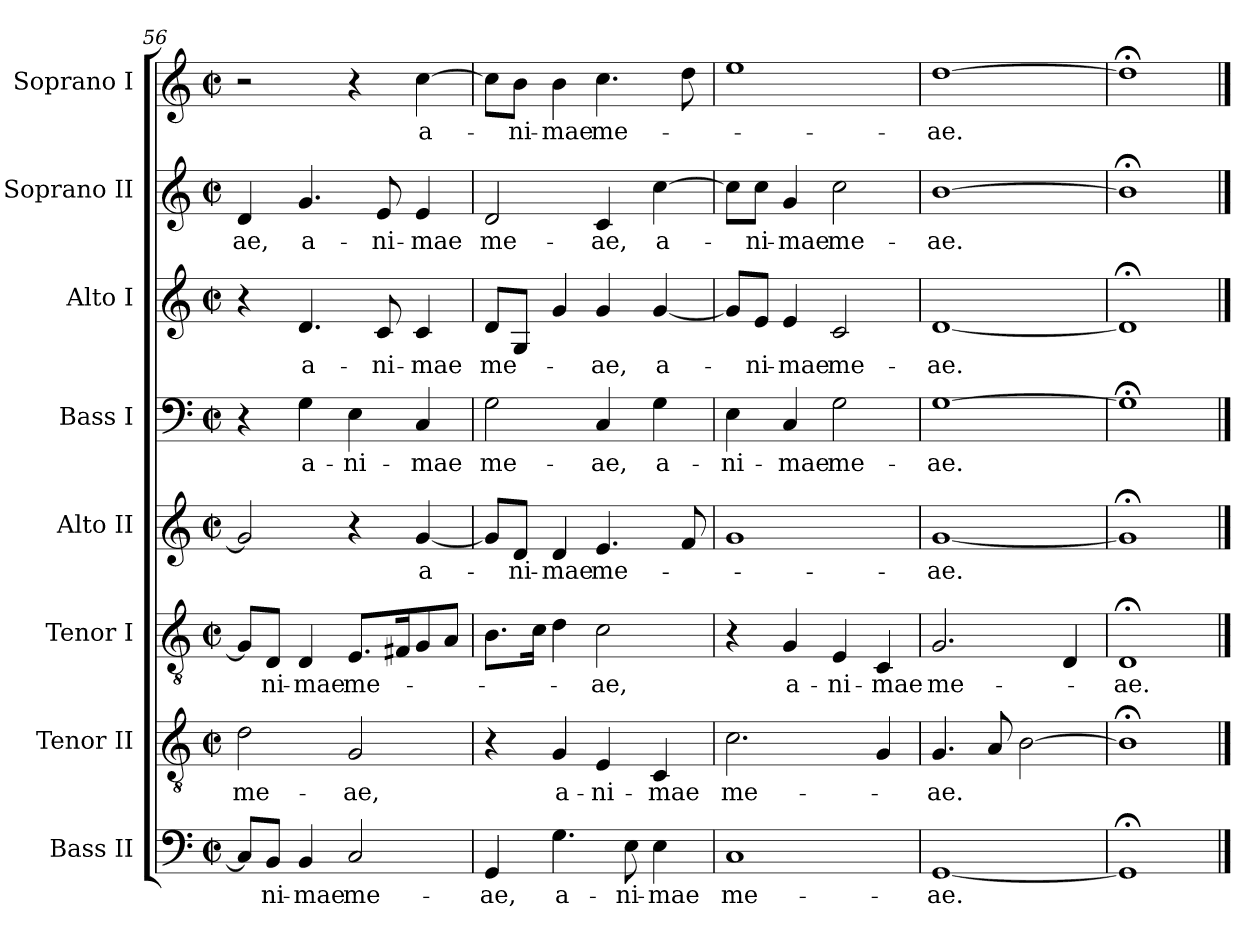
**kern	**text	**kern	**text	**kern	**text	**kern	**text	**kern	**text	**kern	**text	**kern	**text	**kern	**text
*part8	*part8	*part7	*part7	*part6	*part6	*part5	*part5	*part4	*part4	*part3	*part3	*part2	*part2	*part1	*part1
*staff8	*staff8	*staff7	*staff7	*staff6	*staff6	*staff5	*staff5	*staff4	*staff4	*staff3	*staff3	*staff2	*staff2	*staff1	*staff1
*I"Bass II	*	*I"Tenor II	*	*I"Tenor I	*	*I"Alto II	*	*I"Bass I	*	*I"Alto I	*	*I"Soprano II	*	*I"Soprano I	*
*I'B2	*	*I'T2	*	*I'T1	*	*I'A2	*	*I'B1	*	*I'A1	*	*I'S2	*	*I'S1	*
*clefF4	*	*clefGv2	*	*clefGv2	*	*clefG2	*	*clefF4	*	*clefG2	*	*clefG2	*	*clefG2	*
*k[]	*	*k[]	*	*k[]	*	*k[]	*	*k[]	*	*k[]	*	*k[]	*	*k[]	*
*C:	*	*C:	*	*C:	*	*C:	*	*C:	*	*C:	*	*C:	*	*C:	*
*M2/2	*	*M2/2	*	*M2/2	*	*M2/2	*	*M2/2	*	*M2/2	*	*M2/2	*	*M2/2	*
*met(c|)	*	*met(c|)	*	*met(c|)	*	*met(c|)	*	*met(c|)	*	*met(c|)	*	*met(c|)	*	*met(c|)	*
=56	=56	=56	=56	=56	=56	=56	=56	=56	=56	=56	=56	=56	=56	=56	=56
8C/L]	.	2d\	me-	8G/L]	.	2g/]	.	4r	.	4r	.	4d/	-ae,	2r	.
8BB/J	-ni-	.	.	8D/J	-ni-	.	.	.	.	.	.	.	.	.	.
4BB/	-mae	.	.	4D/	-mae	.	.	4G\	a-	4.d/	a-	4.g/	a-	.	.
2C/	me-	2G/	-ae,	8.E/L	me-	4r	.	4E\	-ni-	.	.	.	.	4r	.
.	.	.	.	.	.	.	.	.	.	8c/	-ni-	8e/	-ni-	.	.
.	.	.	.	16F#X/k	.	.	.	.	.	.	.	.	.	.	.
.	.	.	.	8G/	.	[<4g/	a-	4C/	-mae	4c/	-mae	4e/	-mae	[>4cc\	a-
.	.	.	.	8A/J	.	.	.	.	.	.	.	.	.	.	.
!!LO:PB:g=z
=57	=57	=57	=57	=57	=57	=57	=57	=57	=57	=57	=57	=57	=57	=57	=57
4GG/	-ae,	4r	.	8.B\L	.	8g/L]	.	2G\	me-	8d/L	me-	2d/	me-	8cc\L]	.
.	.	.	.	.	.	8d/J	-ni-	.	.	8G/J	.	.	.	8b\J	-ni-
.	.	.	.	16c\Jk	.	.	.	.	.	.	.	.	.	.	.
4.G\	a-	4G/	a-	4d\	.	4d/	-mae	.	.	4g/	.	.	.	4b\	-mae
.	.	4E/	-ni-	2c\	-ae,	4.e/	me-	4C/	-ae,	4g/	-ae,	4c/	-ae,	4.cc\	me-
8E\	-ni-	.	.	.	.	.	.	.	.	.	.	.	.	.	.
4E\	-mae	4C/	-mae	.	.	.	.	4G\	a-	[<4g/	a-	[>4cc\	a-	.	.
.	.	.	.	.	.	8f/	.	.	.	.	.	.	.	8dd\	.
=58	=58	=58	=58	=58	=58	=58	=58	=58	=58	=58	=58	=58	=58	=58	=58
1C	me-	2.c\	me-	4r	.	1g	.	4E\	-ni-	8g/L]	.	8cc\L]	.	1ee	.
.	.	.	.	.	.	.	.	.	.	8e/J	-ni-	8cc\J	-ni-	.	.
.	.	.	.	4G/	a-	.	.	4C/	-mae	4e/	-mae	4g/	-mae	.	.
.	.	.	.	4E/	-ni-	.	.	2G\	me-	2c/	me-	2cc\	me-	.	.
.	.	4G/	.	4C/	-mae	.	.	.	.	.	.	.	.	.	.
=59	=59	=59	=59	=59	=59	=59	=59	=59	=59	=59	=59	=59	=59	=59	=59
[<1GG	-ae.	4.G/	-ae.	2.G/	me-	[<1g	-ae.	[>1G	-ae.	[<1d	-ae.	[>1b	-ae.	[1dd	-ae.
.	.	8A/	.	.	.	.	.	.	.	.	.	.	.	.	.
.	.	[>2B\	.	.	.	.	.	.	.	.	.	.	.	.	.
.	.	.	.	4D/	.	.	.	.	.	.	.	.	.	.	.
=60	=60	=60	=60	=60	=60	=60	=60	=60	=60	=60	=60	=60	=60	=60	=60
1GG;<]	.	1B;<]	.	1D;<	-ae.	1g;]	.	1G;<]	.	1d;<]	.	1b;<]	.	1dd;<]	.
==	==	==	==	==	==	==	==	==	==	==	==	==	==	==	==
*-	*-	*-	*-	*-	*-	*-	*-	*-	*-	*-	*-	*-	*-	*-	*-
